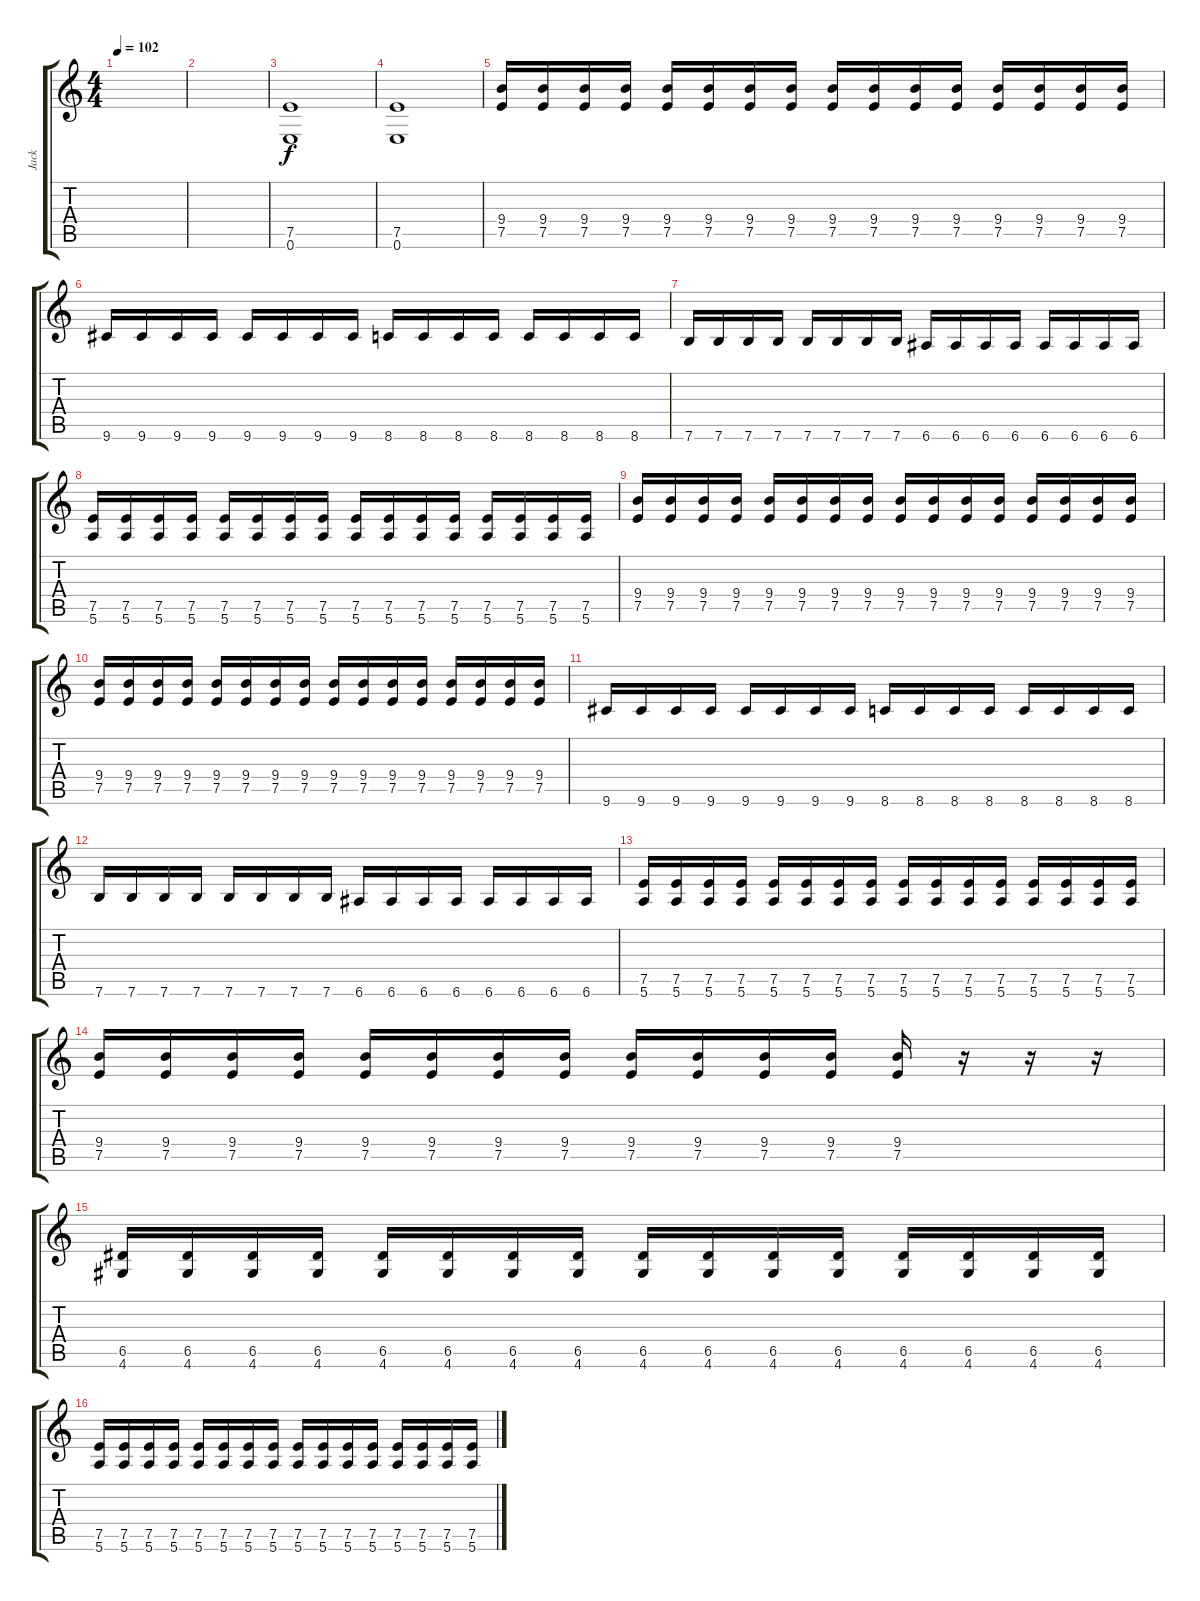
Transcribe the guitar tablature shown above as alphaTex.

\track ("Jack" "Jack") {instrument overdrivenguitar}
\staff {score tabs}
\tuning (E4 B3 G3 D3 A2 E2) {hide}
\ts (4 4)
\tempo 102
\clef g2
\ks c
|
|
(7.5 0.6).1 |
(7.5 0.6).1 |
(9.4 7.5).16 (9.4 7.5).16 (9.4 7.5).16 (9.4 7.5).16 (9.4 7.5).16 (9.4 7.5).16 (9.4 7.5).16 (9.4 7.5).16 (9.4 7.5).16 (9.4 7.5).16 (9.4 7.5).16 (9.4 7.5).16 (9.4 7.5).16 (9.4 7.5).16 (9.4 7.5).16 (9.4 7.5).16 |
9.6.16 9.6.16 9.6.16 9.6.16 9.6.16 9.6.16 9.6.16 9.6.16 8.6.16 8.6.16 8.6.16 8.6.16 8.6.16 8.6.16 8.6.16 8.6.16 |
7.6.16 7.6.16 7.6.16 7.6.16 7.6.16 7.6.16 7.6.16 7.6.16 6.6.16 6.6.16 6.6.16 6.6.16 6.6.16 6.6.16 6.6.16 6.6.16 |
(7.5 5.6).16 (7.5 5.6).16 (7.5 5.6).16 (7.5 5.6).16 (7.5 5.6).16 (7.5 5.6).16 (7.5 5.6).16 (7.5 5.6).16 (7.5 5.6).16 (7.5 5.6).16 (7.5 5.6).16 (7.5 5.6).16 (7.5 5.6).16 (7.5 5.6).16 (7.5 5.6).16 (7.5 5.6).16 |
(9.4 7.5).16 (9.4 7.5).16 (9.4 7.5).16 (9.4 7.5).16 (9.4 7.5).16 (9.4 7.5).16 (9.4 7.5).16 (9.4 7.5).16 (9.4 7.5).16 (9.4 7.5).16 (9.4 7.5).16 (9.4 7.5).16 (9.4 7.5).16 (9.4 7.5).16 (9.4 7.5).16 (9.4 7.5).16 |
(9.4 7.5).16 (9.4 7.5).16 (9.4 7.5).16 (9.4 7.5).16 (9.4 7.5).16 (9.4 7.5).16 (9.4 7.5).16 (9.4 7.5).16 (9.4 7.5).16 (9.4 7.5).16 (9.4 7.5).16 (9.4 7.5).16 (9.4 7.5).16 (9.4 7.5).16 (9.4 7.5).16 (9.4 7.5).16 |
9.6.16 9.6.16 9.6.16 9.6.16 9.6.16 9.6.16 9.6.16 9.6.16 8.6.16 8.6.16 8.6.16 8.6.16 8.6.16 8.6.16 8.6.16 8.6.16 |
7.6.16 7.6.16 7.6.16 7.6.16 7.6.16 7.6.16 7.6.16 7.6.16 6.6.16 6.6.16 6.6.16 6.6.16 6.6.16 6.6.16 6.6.16 6.6.16 |
(7.5 5.6).16 (7.5 5.6).16 (7.5 5.6).16 (7.5 5.6).16 (7.5 5.6).16 (7.5 5.6).16 (7.5 5.6).16 (7.5 5.6).16 (7.5 5.6).16 (7.5 5.6).16 (7.5 5.6).16 (7.5 5.6).16 (7.5 5.6).16 (7.5 5.6).16 (7.5 5.6).16 (7.5 5.6).16 |
(9.4 7.5).16 (9.4 7.5).16 (9.4 7.5).16 (9.4 7.5).16 (9.4 7.5).16 (9.4 7.5).16 (9.4 7.5).16 (9.4 7.5).16 (9.4 7.5).16 (9.4 7.5).16 (9.4 7.5).16 (9.4 7.5).16 (9.4 7.5).16 r.16 r.16 r.16 |
(6.5 4.6).16 (6.5 4.6).16 (6.5 4.6).16 (6.5 4.6).16 (6.5 4.6).16 (6.5 4.6).16 (6.5 4.6).16 (6.5 4.6).16 (6.5 4.6).16 (6.5 4.6).16 (6.5 4.6).16 (6.5 4.6).16 (6.5 4.6).16 (6.5 4.6).16 (6.5 4.6).16 (6.5 4.6).16 |
(7.5 5.6).16 (7.5 5.6).16 (7.5 5.6).16 (7.5 5.6).16 (7.5 5.6).16 (7.5 5.6).16 (7.5 5.6).16 (7.5 5.6).16 (7.5 5.6).16 (7.5 5.6).16 (7.5 5.6).16 (7.5 5.6).16 (7.5 5.6).16 (7.5 5.6).16 (7.5 5.6).16 (7.5 5.6).16
